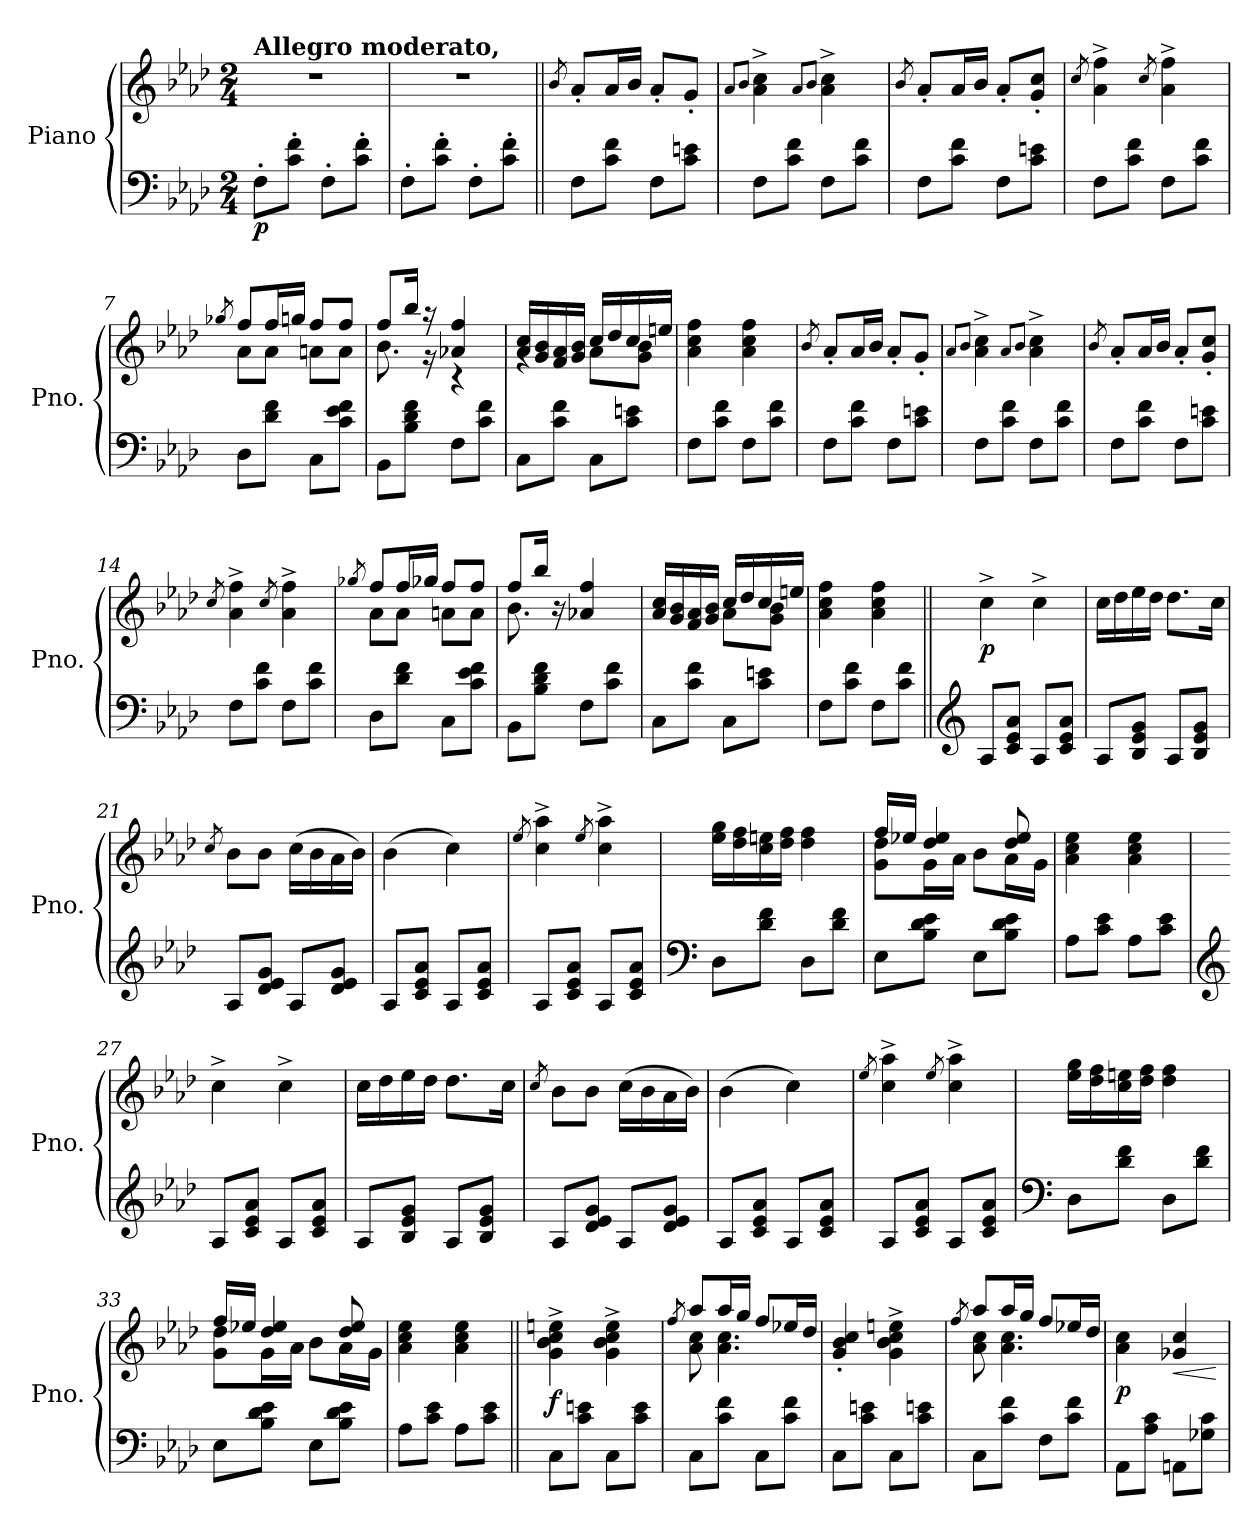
**kern	**kern	**dynam
*part1	*part1	*part1
*staff2	*staff1	*staff1/2
*I"Piano	*	*
*I'Pno.	*	*
*clefF4	*clefG2	*
*k[b-e-a-d-]	*k[b-e-a-d-]	*
*M2/4	*M2/4	*
*MM80	*MM80	*
=1	=1	=1
!	!LO:TX:a:B:t=Allegro moderato,	!
!	!	!LO:DY:b=2
8F'\L	2r	p
8c\' 8f\'J	.	.
8F'\L	.	.
8c\' 8f\'J	.	.
=2	=2	=2
8F'\L	2r	.
8c\' 8f\'J	.	.
8F'\L	.	.
8c\' 8f\'J	.	.
=3||	=3||	=3||
.	8qb-/	.
8F\L	8a-'/L	.
8c\ 8f\J	16a-/L	.
.	16b-/JJ	.
8F\L	8a-'/L	.
8c\ 8en\J	8g'/J	.
=4	=4	=4
.	8qa-/L	.
.	8qb-/J	.
8F\L	4a-\^ 4cc\^	.
8c\ 8f\J	.	.
.	8qa-/L	.
.	8qb-/J	.
8F\L	4a-\^ 4cc\^	.
8c\ 8f\J	.	.
=5	=5	=5
.	8qb-/	.
8F\L	8a-'/L	.
8c\ 8f\J	16a-/L	.
.	16b-/JJ	.
8F\L	8a-'/L	.
8c\ 8en\J	8g/' 8cc/'J	.
!!LO:LB:g=z
=6	=6	=6
.	8qcc/	.
8F\L	4a-\^ 4ff\^	.
8c\ 8f\J	.	.
.	8qcc/	.
8F\L	4a-\^ 4ff\^	.
8c\ 8f\J	.	.
=7	=7	=7
.	8qgg-X/	.
*	*^	*
8D-\L	8ff/L	8a-\L	.
8d-\ 8f\J	16ff/L	8a-\J	.
.	16ggn/JJ	.	.
8C\L	8ff/L	8an\L	.
8c\ 8e-\ 8f\J	8ff/J	8a\J	.
=8	=8	=8	=8
8BB-\L	8ff/L	8.b-\	.
8B-\ 8d-\ 8f\J	16bb-/Jk	.	.
.	16r	16r	.
8F\L	4a-X/ 4ff/	4r	.
8c\ 8f\J	.	.	.
=9	=9	=9	=9
8C\L	16a-/ 16cc/LL	4rg	.
.	16g/ 16b-/	.	.
8c\ 8f\J	16f/ 16a-/	.	.
.	16g/ 16b-/JJ	.	.
8C\L	16cc/LL	8a-\L	.
.	16dd-/	.	.
8c\ 8en\J	16cc/	8g\ 8b-\J	.
.	16een/JJ	.	.
*	*v	*v	*
=10	=10	=10
8F\L	4a-\ 4cc\ 4ff\	.
8c\ 8f\J	.	.
8F\L	4a-\ 4cc\ 4ff\	.
8c\ 8f\J	.	.
!!LO:LB:g=z
=11	=11	=11
.	8qb-/	.
8F\L	8a-'/L	.
8c\ 8f\J	16a-/L	.
.	16b-/JJ	.
8F\L	8a-'/L	.
8c\ 8en\J	8g'/J	.
=12	=12	=12
.	8qa-/L	.
.	8qb-/J	.
8F\L	4a-\^ 4cc\^	.
8c\ 8f\J	.	.
.	8qa-/L	.
.	8qb-/J	.
8F\L	4a-\^ 4cc\^	.
8c\ 8f\J	.	.
=13	=13	=13
.	8qb-/	.
8F\L	8a-'/L	.
8c\ 8f\J	16a-/L	.
.	16b-/JJ	.
8F\L	8a-'/L	.
8c\ 8en\J	8g/' 8cc/'J	.
=14	=14	=14
.	8qcc/	.
8F\L	4a-\^ 4ff\^	.
8c\ 8f\J	.	.
.	8qcc/	.
8F\L	4a-\^ 4ff\^	.
8c\ 8f\J	.	.
=15	=15	=15
.	8qgg-X/	.
*	*^	*
8D-\L	8ff/L	8a-\L	.
8d-\ 8f\J	16ff/L	8a-\J	.
.	16gg-/JJ	.	.
8C\L	8ff/L	8an\L	.
8c\ 8e-\ 8f\J	8ff/J	8a\J	.
!!LO:LB:g=z	!!
=16	=16	=16	=16
8BB-\L	8ff/L	8.b-\	.
8B-\ 8d-\ 8f\J	16bb-/Jk	.	.
.	16r	4ryy	.
8F\L	4a-X/ 4ff/	.	.
8c\ 8f\J	.	.	.
.	.	16ryy	.
=17	=17	=17	=17
8C\L	16a-/ 16cc/LL	4ryy	.
.	16g/ 16b-/	.	.
8c\ 8f\J	16f/ 16a-/	.	.
.	16g/ 16b-/JJ	.	.
8C\L	16cc/LL	8a-\L	.
.	16dd-/	.	.
8c\ 8en\J	16cc/	8g\ 8b-\J	.
.	16een/JJ	.	.
*	*v	*v	*
=18	=18	=18
8F\L	4a-\ 4cc\ 4ff\	.
8c\ 8f\J	.	.
8F\L	4a-\ 4cc\ 4ff\	.
8c\ 8f\J	.	.
=19||	=19||	=19||
*clefG2	*	*
!	!	!LO:DY:b
8A-/L	4cc^\	p
8c/ 8e-/ 8a-/J	.	.
8A-/L	4cc^\	.
8c/ 8e-/ 8a-/J	.	.
=20	=20	=20
8A-/L	16cc\LL	.
.	16dd-\	.
8B-/ 8e-/ 8g/J	16ee-\	.
.	16dd-\JJ	.
8A-/L	8.dd-\L	.
8B-/ 8e-/ 8g/J	.	.
.	16cc\Jk	.
!!LO:LB:g=z
=21	=21	=21
.	8qcc/	.
8A-/L	8b-\L	.
8d-/ 8e-/ 8g/J	8b-\J	.
8A-/L	(>16cc\LL	.
.	16b-\	.
8d-/ 8e-/ 8g/J	16a-\	.
.	16b-\JJ)	.
=22	=22	=22
8A-/L	(>4b-\	.
8c/ 8e-/ 8a-/J	.	.
8A-/L	4cc\)	.
8c/ 8e-/ 8a-/J	.	.
=23	=23	=23
.	8qee-/	.
8A-/L	4cc\^ 4aa-\^	.
8c/ 8e-/ 8a-/J	.	.
.	8qee-/	.
8A-/L	4cc\^ 4aa-\^	.
8c/ 8e-/ 8a-/J	.	.
=24	=24	=24
*clefF4	*	*
8D-\L	16ee-\ 16gg\LL	.
.	16dd-\ 16ff\	.
8d-\ 8f\J	16cc\ 16een\	.
.	16dd-\ 16ff\JJ	.
8D-\L	4dd-\ 4ff\	.
8d-\ 8f\J	.	.
=25	=25	=25
*	*^	*
8E-\L	16ff/LL	8g\ 8dd-\L	.
.	16ee-X/JJ	.	.
8B-\ 8d-\ 8e-\J	4dd-/ 4ee-/	16g\L	.
.	.	16a-\JJ	.
8E-\L	.	8b-\L	.
8B-\ 8d-\ 8e-\J	8dd-/ 8ee-/	16a-\L	.
.	.	16g\JJ	.
*	*v	*v	*
!!LO:PB:g=z
=26	=26	=26
8A-\L	4a-\ 4cc\ 4ee-\	.
8c\ 8e-\J	.	.
8A-\L	4a-\ 4cc\ 4ee-\	.
8c\ 8e-\J	.	.
=27	=27	=27
*clefG2	*	*
8A-/L	4cc^\	.
8c/ 8e-/ 8a-/J	.	.
8A-/L	4cc^\	.
8c/ 8e-/ 8a-/J	.	.
=28	=28	=28
8A-/L	16cc\LL	.
.	16dd-\	.
8B-/ 8e-/ 8g/J	16ee-\	.
.	16dd-\JJ	.
8A-/L	8.dd-\L	.
8B-/ 8e-/ 8g/J	.	.
.	16cc\Jk	.
=29	=29	=29
.	8qcc/	.
8A-/L	8b-\L	.
8d-/ 8e-/ 8g/J	8b-\J	.
8A-/L	(>16cc\LL	.
.	16b-\	.
8d-/ 8e-/ 8g/J	16a-\	.
.	16b-\JJ)	.
=30	=30	=30
8A-/L	(>4b-\	.
8c/ 8e-/ 8a-/J	.	.
8A-/L	4cc\)	.
8c/ 8e-/ 8a-/J	.	.
!!LO:LB:g=z
=31	=31	=31
.	8qee-/	.
8A-/L	4cc\^ 4aa-\^	.
8c/ 8e-/ 8a-/J	.	.
.	8qee-/	.
8A-/L	4cc\^ 4aa-\^	.
8c/ 8e-/ 8a-/J	.	.
=32	=32	=32
*clefF4	*	*
8D-\L	16ee-\ 16gg\LL	.
.	16dd-\ 16ff\	.
8d-\ 8f\J	16cc\ 16een\	.
.	16dd-\ 16ff\JJ	.
8D-\L	4dd-\ 4ff\	.
8d-\ 8f\J	.	.
=33	=33	=33
*	*^	*
8E-\L	16ff/LL	8g\ 8dd-\L	.
.	16ee-X/JJ	.	.
8B-\ 8d-\ 8e-\J	4dd-/ 4ee-/	16g\L	.
.	.	16a-\JJ	.
8E-\L	.	8b-\L	.
8B-\ 8d-\ 8e-\J	8dd-/ 8ee-/	16a-\L	.
.	.	16g\JJ	.
*	*v	*v	*
=34	=34	=34
8A-\L	4a-\ 4cc\ 4ee-\	.
8c\ 8e-\J	.	.
8A-\L	4a-\ 4cc\ 4ee-\	.
8c\ 8e-\J	.	.
=35||	=35||	=35||
!	!	!LO:DY:b
8C\L	4g\^ 4b-\^ 4cc\^ 4een\^	f
8c\ 8en\J	.	.
8C\L	4g\^ 4b-\^ 4cc\^ 4ee\^	.
8c\ 8e\J	.	.
!!LO:LB:g=z
=36	=36	=36
.	8qff/	.
*	*^	*
8C\L	8aa-/L	8a-\ 8cc\	.
8c\ 8f\J	16aa-/L	4.a-\ 4.cc\	.
.	16gg/JJ	.	.
8C\L	8ff/L	.	.
8c\ 8f\J	16ee-X/L	.	.
.	16dd-/JJ	.	.
*	*v	*v	*
=37	=37	=37
8C\L	4g/' 4b-/' 4cc/'	.
8c\ 8en\J	.	.
8C\L	4g\^ 4b-\^ 4cc\^ 4een\^	.
8c\ 8en\J	.	.
=38	=38	=38
.	8qff/	.
*	*^	*
8C\L	8aa-/L	8a-\ 8cc\	.
8c\ 8f\J	16aa-/L	4.a-\ 4.cc\	.
.	16gg/JJ	.	.
8F\L	8ff/L	.	.
8c\ 8f\J	16ee-X/L	.	.
.	16dd-/JJ	.	.
*	*v	*v	*
=39	=39	=39
!	!	!LO:DY:b
8AA-\L	4a-\ 4cc\	p
8A-\ 8c\J	.	.
!	!	!LO:HP:b
8AAn\L	4g-X/ 4cc/	<
8G-X\ 8c\J	.	.
.	.	[
=	=	=
*-	*-	*-
